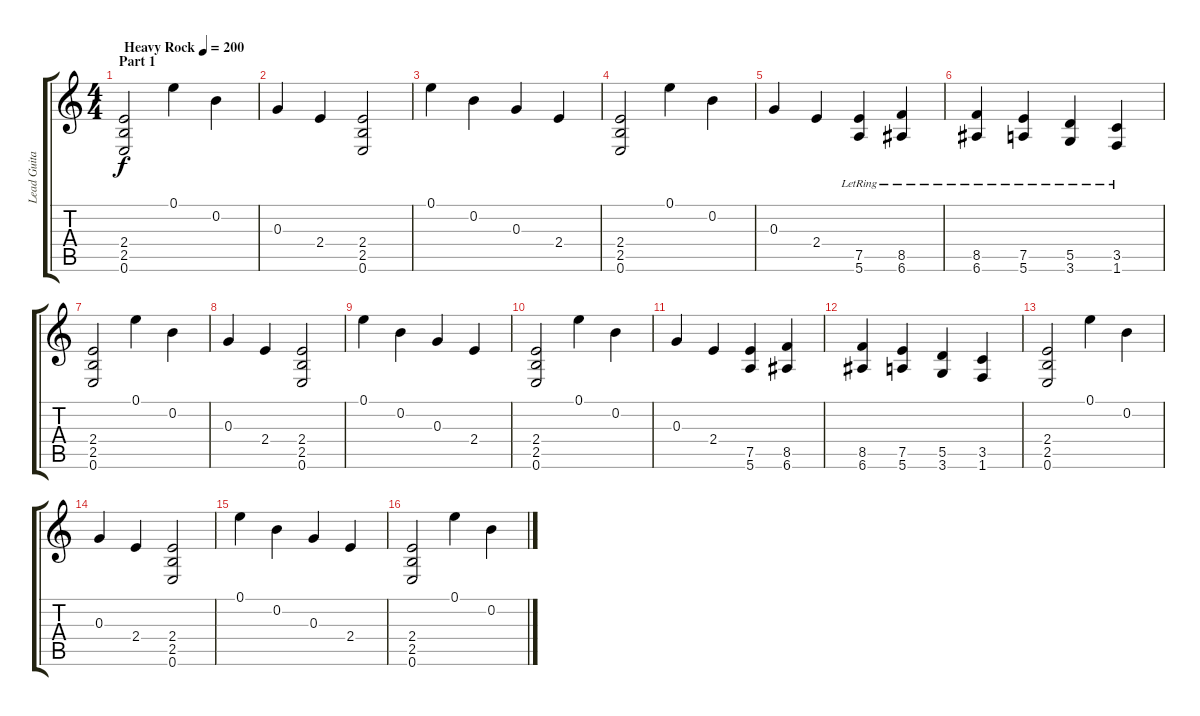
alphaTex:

\track ("Lead Guitar" "Lead Guita") {instrument distortionguitar}
\staff {score tabs}
\tuning (E4 B3 G3 D3 A2 E2) {hide}
\ts (4 4)
\section ("" "Part 1")
\tempo (200 "Heavy Rock")
\clef g2
\ks c
(2.4 2.5 0.6).2{dy f instrument distortionguitar} 0.1.4 0.2.4 |
0.3.4 2.4.4 (2.4 2.5 0.6).2 |
0.1.4 0.2.4 0.3.4 2.4.4 |
(2.4 2.5 0.6).2 0.1.4 0.2.4 |
0.3.4 2.4.4 (7.5{lr} 5.6{lr}).4 (8.5{lr} 6.6{lr}).4 |
(8.5{lr} 6.6{lr}).4 (7.5{lr} 5.6{lr}).4 (5.5{lr} 3.6{lr}).4 (3.5{lr} 1.6{lr}).4 |
(2.4 2.5 0.6).2 0.1.4 0.2.4 |
0.3.4 2.4.4 (2.4 2.5 0.6).2 |
0.1.4 0.2.4 0.3.4 2.4.4 |
(2.4 2.5 0.6).2 0.1.4 0.2.4 |
0.3.4 2.4.4 (7.5 5.6).4 (8.5 6.6).4 |
(8.5 6.6).4 (7.5 5.6).4 (5.5 3.6).4 (3.5 1.6).4 |
(2.4 2.5 0.6).2 0.1.4 0.2.4 |
0.3.4 2.4.4 (2.4 2.5 0.6).2 |
0.1.4 0.2.4 0.3.4 2.4.4 |
(2.4 2.5 0.6).2 0.1.4 0.2.4
